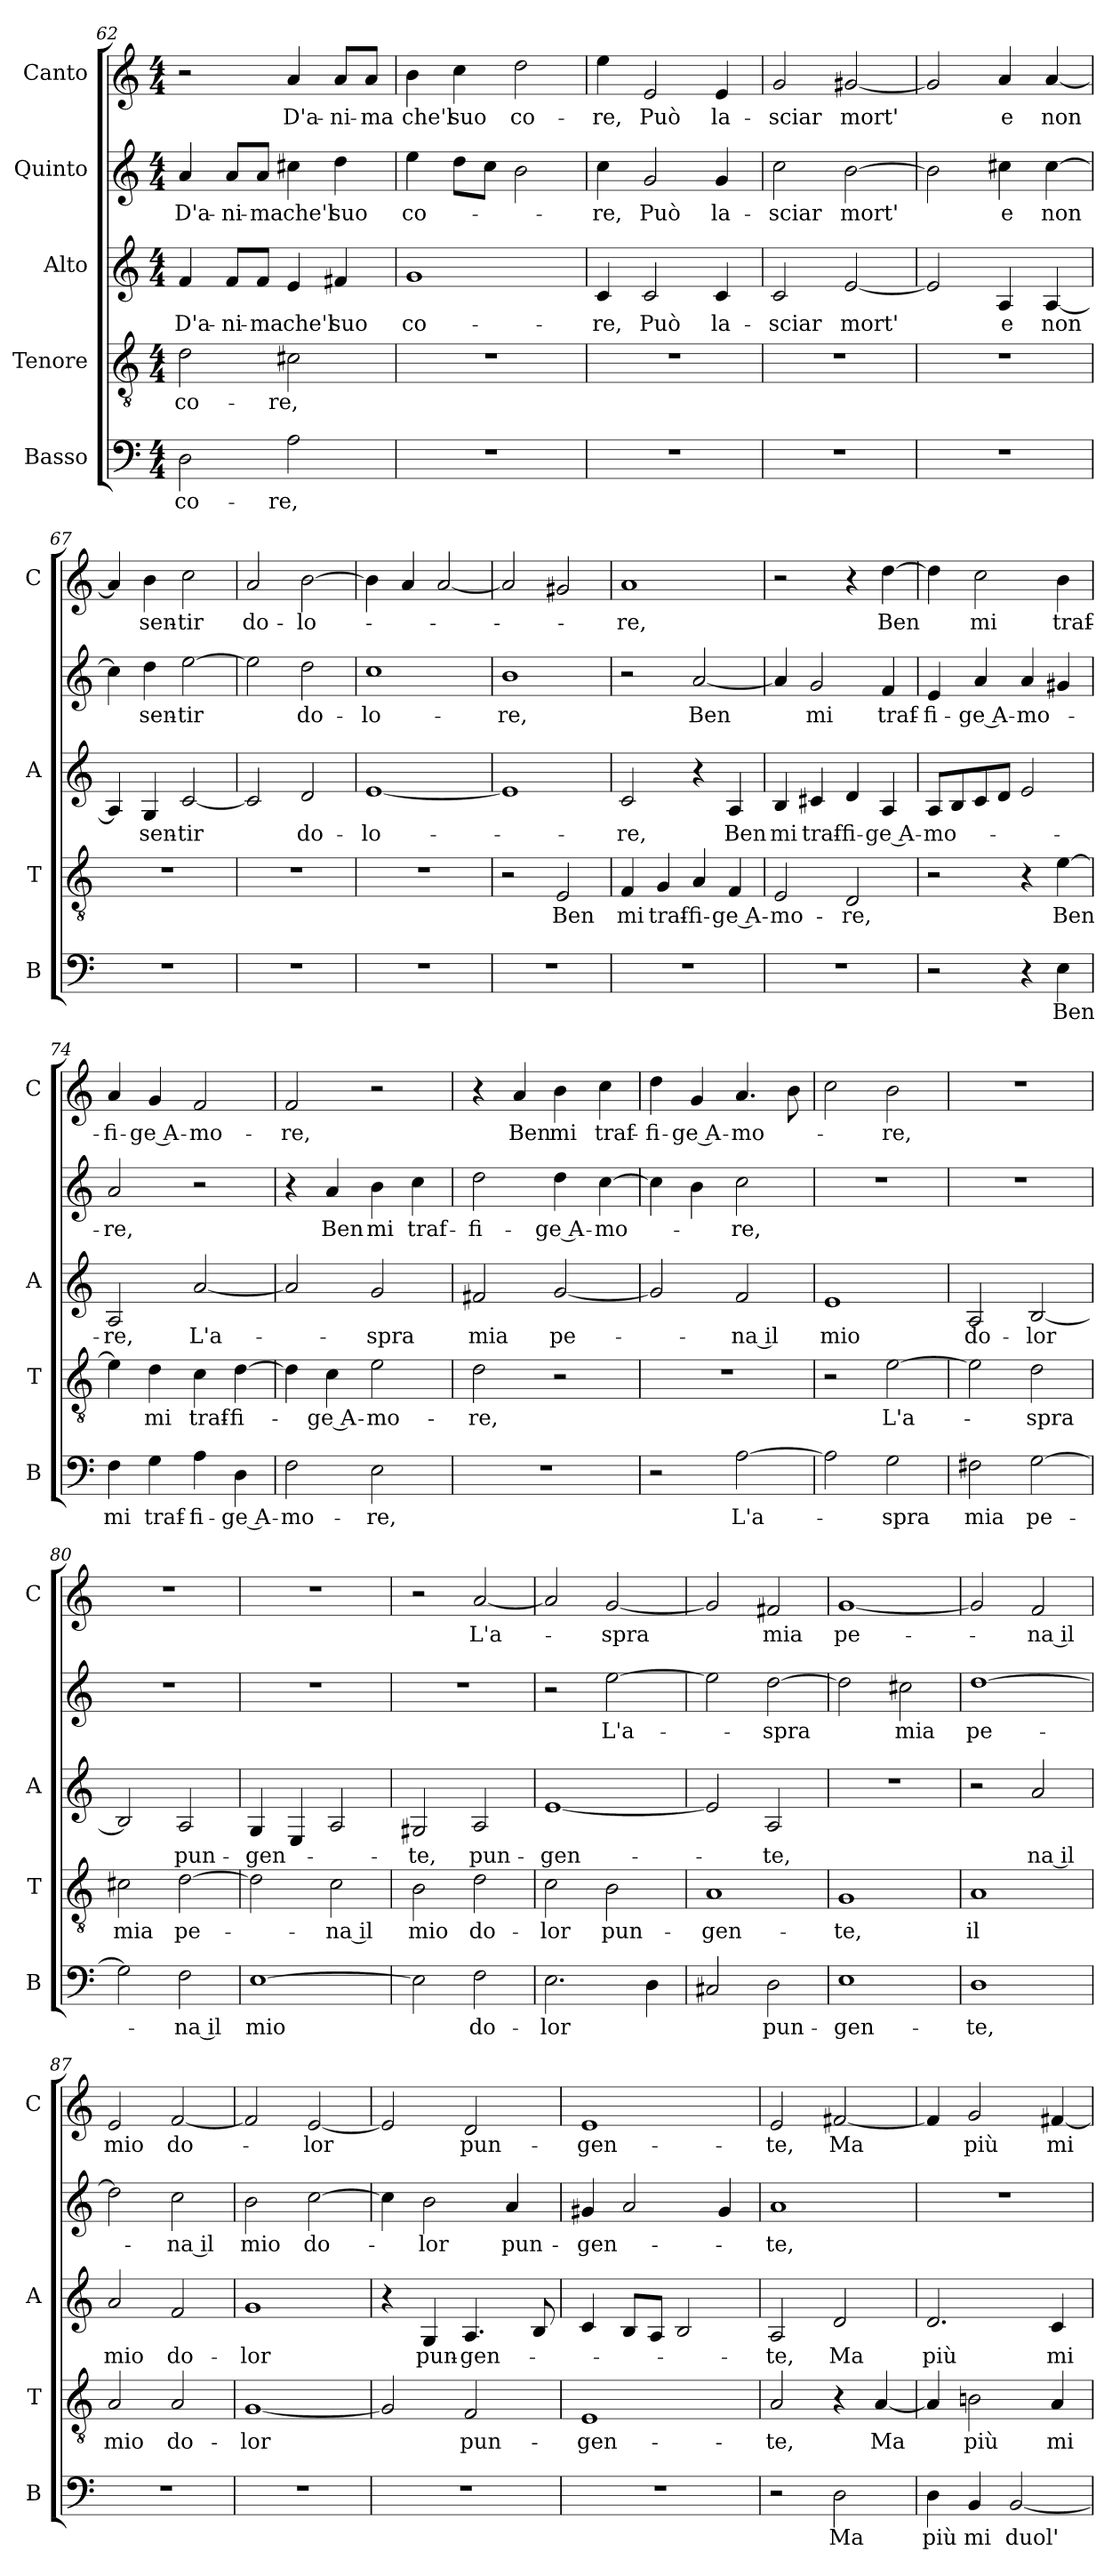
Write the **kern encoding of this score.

**kern	**text	**kern	**text	**kern	**text	**kern	**text	**kern	**text
*part5	*part5	*part4	*part4	*part3	*part3	*part2	*part2	*part1	*part1
*staff5	*staff5	*staff4	*staff4	*staff3	*staff3	*staff2	*staff2	*staff1	*staff1
*I"Basso	*	*I"Tenore	*	*I"Alto	*	*I"Quinto	*	*I"Canto	*
*I'B	*	*I'T	*	*I'A	*	*	*	*I'C	*
*clefF4	*	*clefGv2	*	*clefG2	*	*clefG2	*	*clefG2	*
*k[]	*	*k[]	*	*k[]	*	*k[]	*	*k[]	*
*C:	*	*C:	*	*C:	*	*C:	*	*C:	*
*M4/4	*	*M4/4	*	*M4/4	*	*M4/4	*	*M4/4	*
=62	=62	=62	=62	=62	=62	=62	=62	=62	=62
!	!LO:LY:b	!	!LO:LY:b	!	!LO:LY:b	!	!LO:LY:b	!	!
2D\	co-	2d\	co-	4f/	D'a-	4a/	D'a-	2r	.
!	!	!	!	!	!LO:LY:b	!	!LO:LY:b	!	!
.	.	.	.	8f/L	-ni-	8a/L	-ni-	.	.
!	!	!	!	!	!LO:LY:b	!	!LO:LY:b	!	!
.	.	.	.	8f/J	-ma	8a/J	-ma	.	.
!	!LO:LY:b	!	!LO:LY:b	!	!LO:LY:b	!	!LO:LY:b	!	!LO:LY:b
2A\	-re,	2c#X\	-re,	4e/	che'l	4cc#X\	che'l	4a/	D'a-
!	!	!	!	!	!LO:LY:b	!	!LO:LY:b	!	!LO:LY:b
.	.	.	.	4f#X/	suo	4dd\	suo	8a/L	-ni-
!	!	!	!	!	!	!	!	!	!LO:LY:b
.	.	.	.	.	.	.	.	8a/J	-ma
=63	=63	=63	=63	=63	=63	=63	=63	=63	=63
!	!	!	!	!	!LO:LY:b	!	!LO:LY:b	!	!LO:LY:b
1r	.	1r	.	1g	co-	4ee\	co-	4b\	che'l
!	!	!	!	!	!	!	!	!	!LO:LY:b
.	.	.	.	.	.	8dd\L	.	4cc\	suo
.	.	.	.	.	.	8cc\J	.	.	.
!	!	!	!	!	!	!	!	!	!LO:LY:b
.	.	.	.	.	.	2b\	.	2dd\	co-
=64	=64	=64	=64	=64	=64	=64	=64	=64	=64
!	!	!	!	!	!LO:LY:b	!	!LO:LY:b	!	!LO:LY:b
1r	.	1r	.	4c/	-re,	4cc\	-re,	4ee\	-re,
!	!	!	!	!	!LO:LY:b	!	!LO:LY:b	!	!LO:LY:b
.	.	.	.	2c/	Può	2g/	Può	2e/	Può
!	!	!	!	!	!LO:LY:b	!	!LO:LY:b	!	!LO:LY:b
.	.	.	.	4c/	la-	4g/	la-	4e/	la-
!!LO:LB:g=z
=65	=65	=65	=65	=65	=65	=65	=65	=65	=65
!	!	!	!	!	!LO:LY:b	!	!LO:LY:b	!	!LO:LY:b
1r	.	1r	.	2c/	-sciar	2cc\	-sciar	2g/	-sciar
!	!	!	!	!	!LO:LY:b	!	!LO:LY:b	!	!LO:LY:b
.	.	.	.	[2e/	mort'	[2b\	mort'	[2g#X/	mort'
=66	=66	=66	=66	=66	=66	=66	=66	=66	=66
1r	.	1r	.	2e/]	.	2b\]	.	2g#/]	.
!	!	!	!	!	!LO:LY:b	!	!LO:LY:b	!	!LO:LY:b
.	.	.	.	4A/	e	4cc#X\	e	4a/	e
!	!	!	!	!	!LO:LY:b	!	!LO:LY:b	!	!LO:LY:b
.	.	.	.	[4A/	non	[4cc#\	non	[4a/	non
=67	=67	=67	=67	=67	=67	=67	=67	=67	=67
1r	.	1r	.	4A/]	.	4cc#\]	.	4a/]	.
!	!	!	!	!	!LO:LY:b	!	!LO:LY:b	!	!LO:LY:b
.	.	.	.	4G/	sen-	4dd\	sen-	4b\	sen-
!	!	!	!	!	!LO:LY:b	!	!LO:LY:b	!	!LO:LY:b
.	.	.	.	[2c/	-tir	[2ee\	-tir	2cc\	-tir
=68	=68	=68	=68	=68	=68	=68	=68	=68	=68
!	!	!	!	!	!	!	!	!	!LO:LY:b
1r	.	1r	.	2c/]	.	2ee\]	.	2a/	do-
!	!	!	!	!	!LO:LY:b	!	!LO:LY:b	!	!LO:LY:b
.	.	.	.	2d/	do-	2dd\	do-	[2b\	-lo-
=69	=69	=69	=69	=69	=69	=69	=69	=69	=69
!	!	!	!	!	!LO:LY:b	!	!LO:LY:b	!	!
1r	.	1r	.	[1e	-lo-	1cc	-lo-	4b\]	.
.	.	.	.	.	.	.	.	4a/	.
.	.	.	.	.	.	.	.	[2a/	.
=70	=70	=70	=70	=70	=70	=70	=70	=70	=70
!	!	!	!	!	!	!	!LO:LY:b	!	!
1r	.	2r	.	1e]	.	1b	-re,	2a/]	.
!	!	!	!LO:LY:b	!	!	!	!	!	!
.	.	2E/	Ben	.	.	.	.	2g#X/	.
=71	=71	=71	=71	=71	=71	=71	=71	=71	=71
!	!	!	!LO:LY:b	!	!LO:LY:b	!	!	!	!LO:LY:b
1r	.	4F/	mi	2c/	-re,	2r	.	1a	-re,
!	!	!	!LO:LY:b	!	!	!	!	!	!
.	.	4G/	traf-	.	.	.	.	.	.
!	!	!	!LO:LY:b	!	!	!	!LO:LY:b	!	!
.	.	4A/	-fi-	4r	.	[2a/	Ben	.	.
!	!	!	!LO:LY:b	!	!LO:LY:b	!	!	!	!
.	.	4F/	-ge A-	4A/	Ben	.	.	.	.
=72	=72	=72	=72	=72	=72	=72	=72	=72	=72
!	!	!	!LO:LY:b	!	!LO:LY:b	!	!	!	!
1r	.	2E/	-mo-	4B/	mi	4a/]	.	2r	.
!	!	!	!	!	!LO:LY:b	!	!LO:LY:b	!	!
.	.	.	.	4c#X/	traf-	2g/	mi	.	.
!	!	!	!LO:LY:b	!	!LO:LY:b	!	!	!	!
.	.	2D/	-re,	4d/	-fi-	.	.	4r	.
!	!	!	!	!	!LO:LY:b	!	!LO:LY:b	!	!LO:LY:b
.	.	.	.	4A/	-ge A-	4f/	traf-	[4dd\	Ben
!!LO:PB:g=z
=73	=73	=73	=73	=73	=73	=73	=73	=73	=73
!	!	!	!	!	!LO:LY:b	!	!LO:LY:b	!	!
2r	.	2r	.	8A/L	-mo-	4e/	-fi-	4dd\]	.
.	.	.	.	8B/	.	.	.	.	.
!	!	!	!	!	!	!	!LO:LY:b	!	!LO:LY:b
.	.	.	.	8c/	.	4a/	-ge A-	2cc\	mi
.	.	.	.	8d/J	.	.	.	.	.
!	!	!	!	!	!	!	!LO:LY:b	!	!
4r	.	4r	.	2e/	.	4a/	-mo-	.	.
!	!LO:LY:b	!	!LO:LY:b	!	!	!	!	!	!LO:LY:b
4E\	Ben	[4e\	Ben	.	.	4g#X/	.	4b\	traf-
=74	=74	=74	=74	=74	=74	=74	=74	=74	=74
!	!LO:LY:b	!	!	!	!LO:LY:b	!	!LO:LY:b	!	!LO:LY:b
4F\	mi	4e\]	.	2A/	-re,	2a/	-re,	4a/	-fi-
!	!LO:LY:b	!	!LO:LY:b	!	!	!	!	!	!LO:LY:b
4G\	traf-	4d\	mi	.	.	.	.	4g/	-ge A-
!	!LO:LY:b	!	!LO:LY:b	!	!LO:LY:b	!	!	!	!LO:LY:b
4A\	-fi-	4c\	traf-	[2a/	L'a-	2r	.	2f/	-mo-
!	!LO:LY:b	!	!LO:LY:b	!	!	!	!	!	!
4D\	-ge A-	[4d\	-fi-	.	.	.	.	.	.
=75	=75	=75	=75	=75	=75	=75	=75	=75	=75
!	!LO:LY:b	!	!	!	!	!	!	!	!LO:LY:b
2F\	-mo-	4d\]	.	2a/]	.	4r	.	2f/	-re,
!	!	!	!LO:LY:b	!	!	!	!LO:LY:b	!	!
.	.	4c\	-ge A-	.	.	4a/	Ben	.	.
!	!LO:LY:b	!	!LO:LY:b	!	!LO:LY:b	!	!LO:LY:b	!	!
2E\	-re,	2e\	-mo-	2g/	-spra	4b\	mi	2r	.
!	!	!	!	!	!	!	!LO:LY:b	!	!
.	.	.	.	.	.	4cc\	traf-	.	.
=76	=76	=76	=76	=76	=76	=76	=76	=76	=76
!	!	!	!LO:LY:b	!	!LO:LY:b	!	!LO:LY:b	!	!
1r	.	2d\	-re,	2f#X/	mia	2dd\	-fi-	4r	.
!	!	!	!	!	!	!	!	!	!LO:LY:b
.	.	.	.	.	.	.	.	4a/	Ben
!	!	!	!	!	!LO:LY:b	!	!LO:LY:b	!	!LO:LY:b
.	.	2r	.	[2g/	pe-	4dd\	-ge A-	4b\	mi
!	!	!	!	!	!	!	!LO:LY:b	!	!LO:LY:b
.	.	.	.	.	.	[4cc\	-mo-	4cc\	traf-
=77	=77	=77	=77	=77	=77	=77	=77	=77	=77
!	!	!	!	!	!	!	!	!	!LO:LY:b
2r	.	1r	.	2g/]	.	4cc\]	.	4dd\	-fi-
!	!	!	!	!	!	!	!	!	!LO:LY:b
.	.	.	.	.	.	4b\	.	4g/	-ge A-
!	!LO:LY:b	!	!	!	!LO:LY:b	!	!LO:LY:b	!	!LO:LY:b
[2A\	L'a-	.	.	2f/	-na il	2cc\	-re,	4.a/	-mo-
.	.	.	.	.	.	.	.	8b\	.
=78	=78	=78	=78	=78	=78	=78	=78	=78	=78
!	!	!	!	!	!LO:LY:b	!	!	!	!
2A\]	.	2r	.	1e	mio	1r	.	2cc\	.
!	!LO:LY:b	!	!LO:LY:b	!	!	!	!	!	!LO:LY:b
2G\	-spra	[2e\	L'a-	.	.	.	.	2b\	-re,
=79	=79	=79	=79	=79	=79	=79	=79	=79	=79
!	!LO:LY:b	!	!	!	!LO:LY:b	!	!	!	!
2F#X\	mia	2e\]	.	2A/	do-	1r	.	1r	.
!	!LO:LY:b	!	!LO:LY:b	!	!LO:LY:b	!	!	!	!
[2G\	pe-	2d\	-spra	[2B/	-lor	.	.	.	.
!!LO:LB:g=z
=80	=80	=80	=80	=80	=80	=80	=80	=80	=80
!	!	!	!LO:LY:b	!	!	!	!	!	!
2G\]	.	2c#X\	mia	2B/]	.	1r	.	1r	.
!	!LO:LY:b	!	!LO:LY:b	!	!LO:LY:b	!	!	!	!
2F\	-na il	[2d\	pe-	2A/	pun-	.	.	.	.
=81	=81	=81	=81	=81	=81	=81	=81	=81	=81
!	!LO:LY:b	!	!	!	!LO:LY:b	!	!	!	!
[1E	mio	2d\]	.	4G/	-gen-	1r	.	1r	.
.	.	.	.	4E/	.	.	.	.	.
!	!	!	!LO:LY:b	!	!	!	!	!	!
.	.	2c\	-na il	2A/	.	.	.	.	.
=82	=82	=82	=82	=82	=82	=82	=82	=82	=82
!	!	!	!LO:LY:b	!	!LO:LY:b	!	!	!	!
2E\]	.	2B\	mio	2G#X/	-te,	1r	.	2r	.
!	!LO:LY:b	!	!LO:LY:b	!	!LO:LY:b	!	!	!	!LO:LY:b
2F\	do-	2d\	do-	2A/	pun-	.	.	[2a/	L'a-
=83	=83	=83	=83	=83	=83	=83	=83	=83	=83
!	!LO:LY:b	!	!LO:LY:b	!	!LO:LY:b	!	!	!	!
2.E\	-lor	2c\	-lor	[1e	-gen-	2r	.	2a/]	.
!	!	!	!LO:LY:b	!	!	!	!LO:LY:b	!	!LO:LY:b
.	.	2B\	pun-	.	.	[2ee\	L'a-	[2g/	-spra
4D\	.	.	.	.	.	.	.	.	.
=84	=84	=84	=84	=84	=84	=84	=84	=84	=84
!	!	!	!LO:LY:b	!	!	!	!	!	!
2C#X/	.	1A	-gen-	2e/]	.	2ee\]	.	2g/]	.
!	!LO:LY:b	!	!	!	!LO:LY:b	!	!LO:LY:b	!	!LO:LY:b
2D\	pun-	.	.	2A/	-te,	[2dd\	-spra	2f#X/	mia
=85	=85	=85	=85	=85	=85	=85	=85	=85	=85
!	!LO:LY:b	!	!LO:LY:b	!	!	!	!	!	!LO:LY:b
1E	-gen-	1G	-te,	1r	.	2dd\]	.	[1g	pe-
!	!	!	!	!	!	!	!LO:LY:b	!	!
.	.	.	.	.	.	2cc#X\	mia	.	.
=86	=86	=86	=86	=86	=86	=86	=86	=86	=86
!	!LO:LY:b	!	!LO:LY:b	!	!	!	!LO:LY:b	!	!
1D	-te,	1A	il	2r	.	[1dd	pe-	2g/]	.
!	!	!	!	!	!LO:LY:b	!	!	!	!LO:LY:b
.	.	.	.	2a/	na il	.	.	2f/	-na il
=87	=87	=87	=87	=87	=87	=87	=87	=87	=87
!	!	!	!LO:LY:b	!	!LO:LY:b	!	!	!	!LO:LY:b
1r	.	2A/	mio	2a/	mio	2dd\]	.	2e/	mio
!	!	!	!LO:LY:b	!	!LO:LY:b	!	!LO:LY:b	!	!LO:LY:b
.	.	2A/	do-	2f/	do-	2cc\	-na il	[2f/	do-
=88	=88	=88	=88	=88	=88	=88	=88	=88	=88
!	!	!	!LO:LY:b	!	!LO:LY:b	!	!LO:LY:b	!	!
1r	.	[1G	-lor	1g	-lor	2b\	mio	2f/]	.
!	!	!	!	!	!	!	!LO:LY:b	!	!LO:LY:b
.	.	.	.	.	.	[2cc\	do-	[2e/	-lor
!!LO:LB:g=z
=89	=89	=89	=89	=89	=89	=89	=89	=89	=89
1r	.	2G/]	.	4r	.	4cc\]	.	2e/]	.
!	!	!	!	!	!LO:LY:b	!	!LO:LY:b	!	!
.	.	.	.	4G/	pun-	2b\	-lor	.	.
!	!	!	!LO:LY:b	!	!LO:LY:b	!	!	!	!LO:LY:b
.	.	2F/	pun-	4.A/	-gen-	.	.	2d/	pun-
!	!	!	!	!	!	!	!LO:LY:b	!	!
.	.	.	.	.	.	4a/	pun-	.	.
.	.	.	.	8B/	.	.	.	.	.
=90	=90	=90	=90	=90	=90	=90	=90	=90	=90
!	!	!	!LO:LY:b	!	!	!	!LO:LY:b	!	!LO:LY:b
1r	.	1E	-gen-	4c/	.	4g#X/	-gen-	1e	-gen-
.	.	.	.	8B/L	.	2a/	.	.	.
.	.	.	.	8A/J	.	.	.	.	.
.	.	.	.	2B/	.	.	.	.	.
.	.	.	.	.	.	4g#/	.	.	.
=91	=91	=91	=91	=91	=91	=91	=91	=91	=91
!	!	!	!LO:LY:b	!	!LO:LY:b	!	!LO:LY:b	!	!LO:LY:b
2r	.	2A/	-te,	2A/	-te,	1a	-te,	2e/	-te,
!	!LO:LY:b	!	!	!	!LO:LY:b	!	!	!	!LO:LY:b
2D\	Ma	4r	.	2d/	Ma	.	.	[2f#X/	Ma
!	!	!	!LO:LY:b	!	!	!	!	!	!
.	.	[4A/	Ma	.	.	.	.	.	.
=92	=92	=92	=92	=92	=92	=92	=92	=92	=92
!	!LO:LY:b	!	!	!	!LO:LY:b	!	!	!	!
4D\	più	4A/]	.	2.d/	più	1r	.	4f#/]	.
!	!LO:LY:b	!	!LO:LY:b	!	!	!	!	!	!LO:LY:b
4BB/	mi	2Bni\	più	.	.	.	.	2g/	più
!	!LO:LY:b	!	!	!	!	!	!	!	!
[2BB/	duol'	.	.	.	.	.	.	.	.
!	!	!	!LO:LY:b	!	!LO:LY:b	!	!	!	!LO:LY:b
.	.	4A/	mi	4c/	mi	.	.	[4f#X/	mi
=	=	=	=	=	=	=	=	=	=
*-	*-	*-	*-	*-	*-	*-	*-	*-	*-
